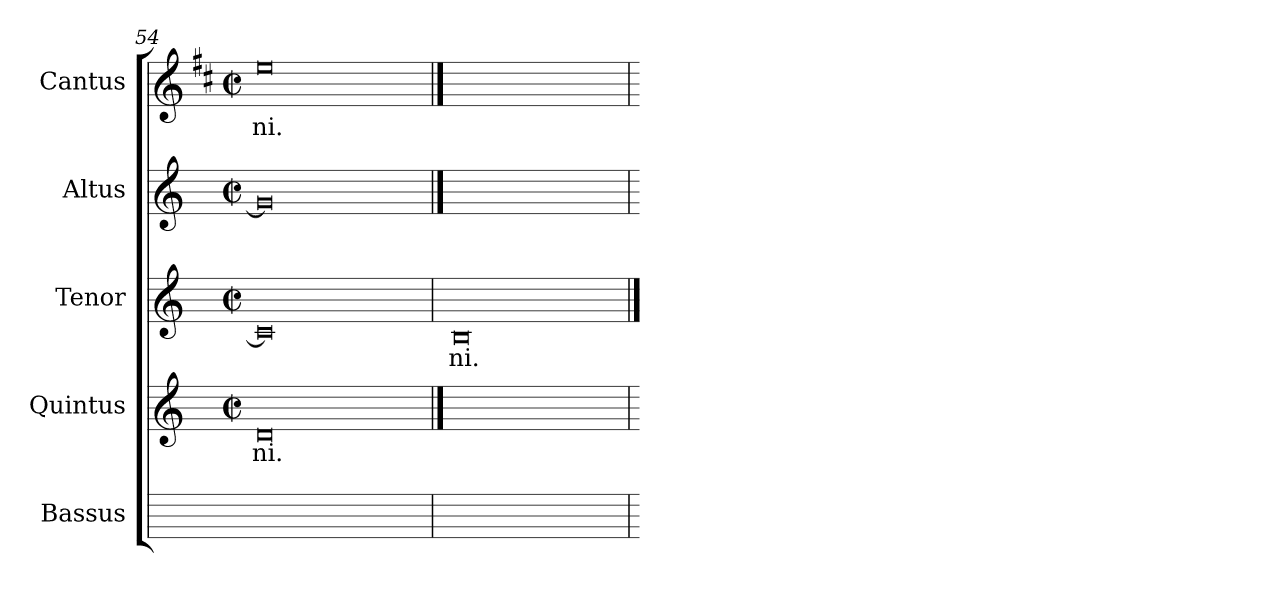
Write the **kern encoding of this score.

**kern	**kern	**text	**kern	**text	**kern	**kern	**text
*part5	*part4	*part4	*part3	*part3	*part2	*part1	*part1
*staff5	*staff4	*staff4	*staff3	*staff3	*staff2	*staff1	*staff1
*I"Bassus	*I"Quintus	*	*I"Tenor	*	*I"Altus	*I"Cantus	*
*	*clefG2	*	*clefG2	*	*clefG2	*clefG2	*
*	*	*	*	*	*	*ITrd1c2	*
*	*k[]	*	*k[]	*	*k[]	*k[]	*
*	*C:	*	*C:	*	*C:	*C:	*
*	*M4/2	*	*M4/2	*	*M4/2	*M4/2	*
*	*met(c|)	*	*met(c|)	*	*met(c|)	*met(c|)	*
=54	=54	=54	=54	=54	=54	=54	=54
!	!	!LO:LY:b	!	!	!	!	!LO:LY:b
4ryy	0d	-ni.	0c]	.	0g]	0dd	ni.
1..ryy	.	.	.	.	.	.	.
=	==	==	=	==	==	==	==
!	!	!	!	!LO:LY:b	!	!	!
4ryy	0ryy	.	0B	ni.	0ryy	0ryy	.
1..ryy	.	.	.	.	.	.	.
=	=	=	==	=	=	=	=
*-	*-	*-	*-	*-	*-	*-	*-
